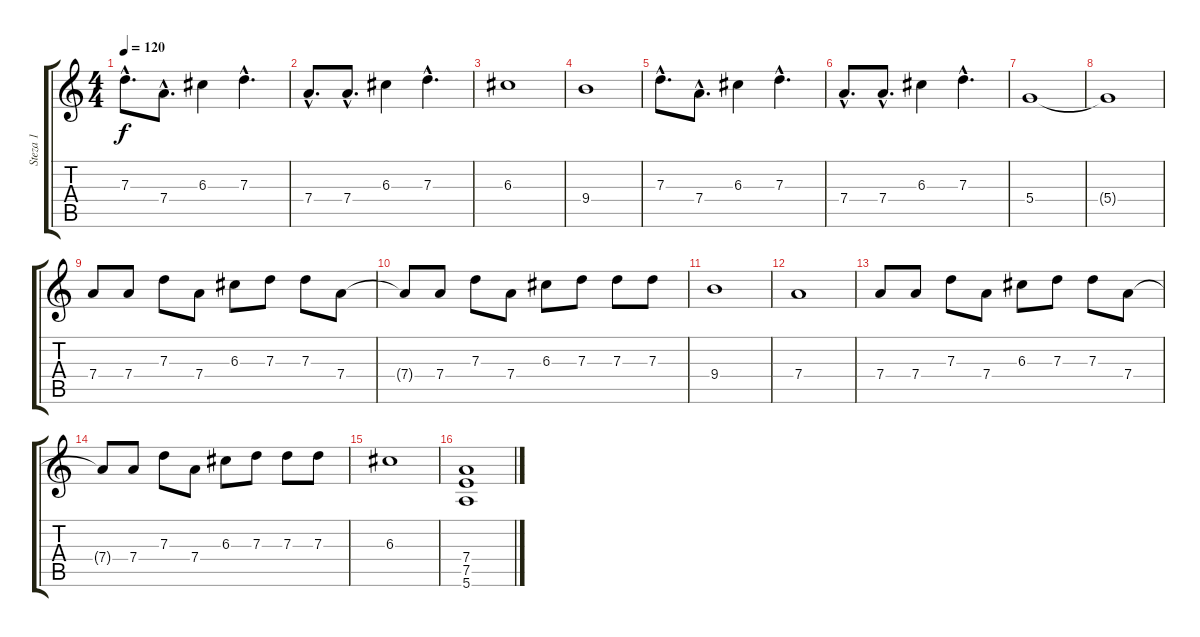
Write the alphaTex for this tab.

\track ("Steza 1" "Steza 1") {instrument distortionguitar}
\staff {score tabs}
\tuning (E4 B3 G3 D3 A2 E2) {hide}
\ts (4 4)
\tempo 120
\clef g2
\ks c
7.3{hac}.8{d dy f instrument distortionguitar} 7.4{hac}.8{d} 6.3.4 7.3{hac}.4{d} |
7.4{hac}.8{d} 7.4{hac}.8{d} 6.3.4 7.3{hac}.4{d} |
6.3.1 |
9.4.1 |
7.3{hac}.8{d} 7.4{hac}.8{d} 6.3.4 7.3{hac}.4{d} |
7.4{hac}.8{d} 7.4{hac}.8{d} 6.3.4 7.3{hac}.4{d} |
5.4.1 |
5.4{t}.1 |
7.4.8 7.4.8 7.3.8 7.4.8 6.3.8 7.3.8 7.3.8 7.4.8 |
7.4{t}.8 7.4.8 7.3.8 7.4.8 6.3.8 7.3.8 7.3.8 7.3.8 |
9.4.1 |
7.4.1 |
7.4.8 7.4.8 7.3.8 7.4.8 6.3.8 7.3.8 7.3.8 7.4.8 |
7.4{t}.8 7.4.8 7.3.8 7.4.8 6.3.8 7.3.8 7.3.8 7.3.8 |
6.3.1 |
(7.4 7.5 5.6).1
